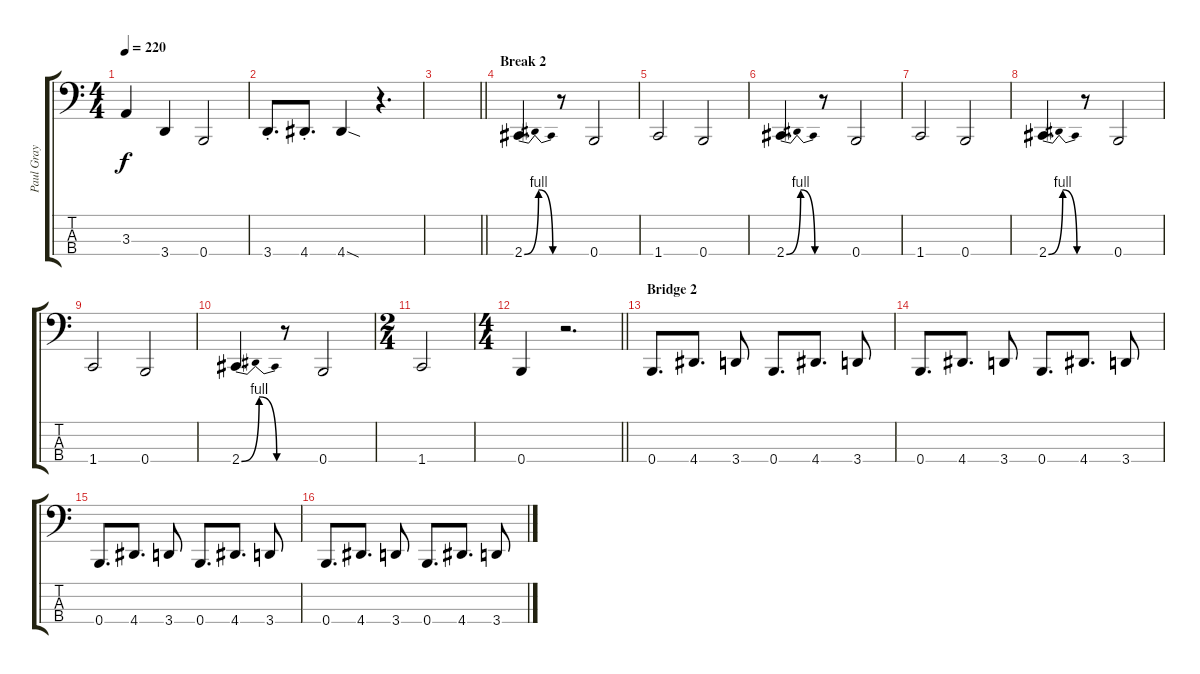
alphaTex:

\track ("Paul Gray" "Paul Gray") {instrument electricbasspick}
\staff {score tabs}
\tuning (E2 B1 Gb1 B0) {hide}
\ts (4 4)
\tempo 220
\clef f4
\ks c
3.3.4{dy f} 3.4.4 0.4.2 |
3.4{st}.8{d} 4.4{st}.8{d} 4.4{sod}.4 r.4{d} |
\barLineRight lightlight
|
\section ("" "Break 2")
2.4{be (bendrelease 0 0 15 4 45 4 60 0)}.4{d} r.8 0.4.2 |
1.4.2 0.4.2 |
2.4{be (bendrelease 0 0 15 4 45 4 60 0)}.4{d} r.8 0.4.2 |
1.4.2 0.4.2 |
2.4{be (bendrelease 0 0 15 4 45 4 60 0)}.4{d} r.8 0.4.2 |
1.4.2 0.4.2 |
2.4{be (bendrelease 0 0 15 4 45 4 60 0)}.4{d} r.8 0.4.2 |
\ts (2 4)
1.4.2 |
\ts (4 4)
\barLineRight lightlight
0.4.4 r.2{d} |
\section ("" "Bridge 2")
0.4.8{d} 4.4.8{d} 3.4.8 0.4.8{d} 4.4.8{d} 3.4.8 |
0.4.8{d} 4.4.8{d} 3.4.8 0.4.8{d} 4.4.8{d} 3.4.8 |
0.4.8{d} 4.4.8{d} 3.4.8 0.4.8{d} 4.4.8{d} 3.4.8 |
0.4.8{d} 4.4.8{d} 3.4.8 0.4.8{d} 4.4.8{d} 3.4.8
